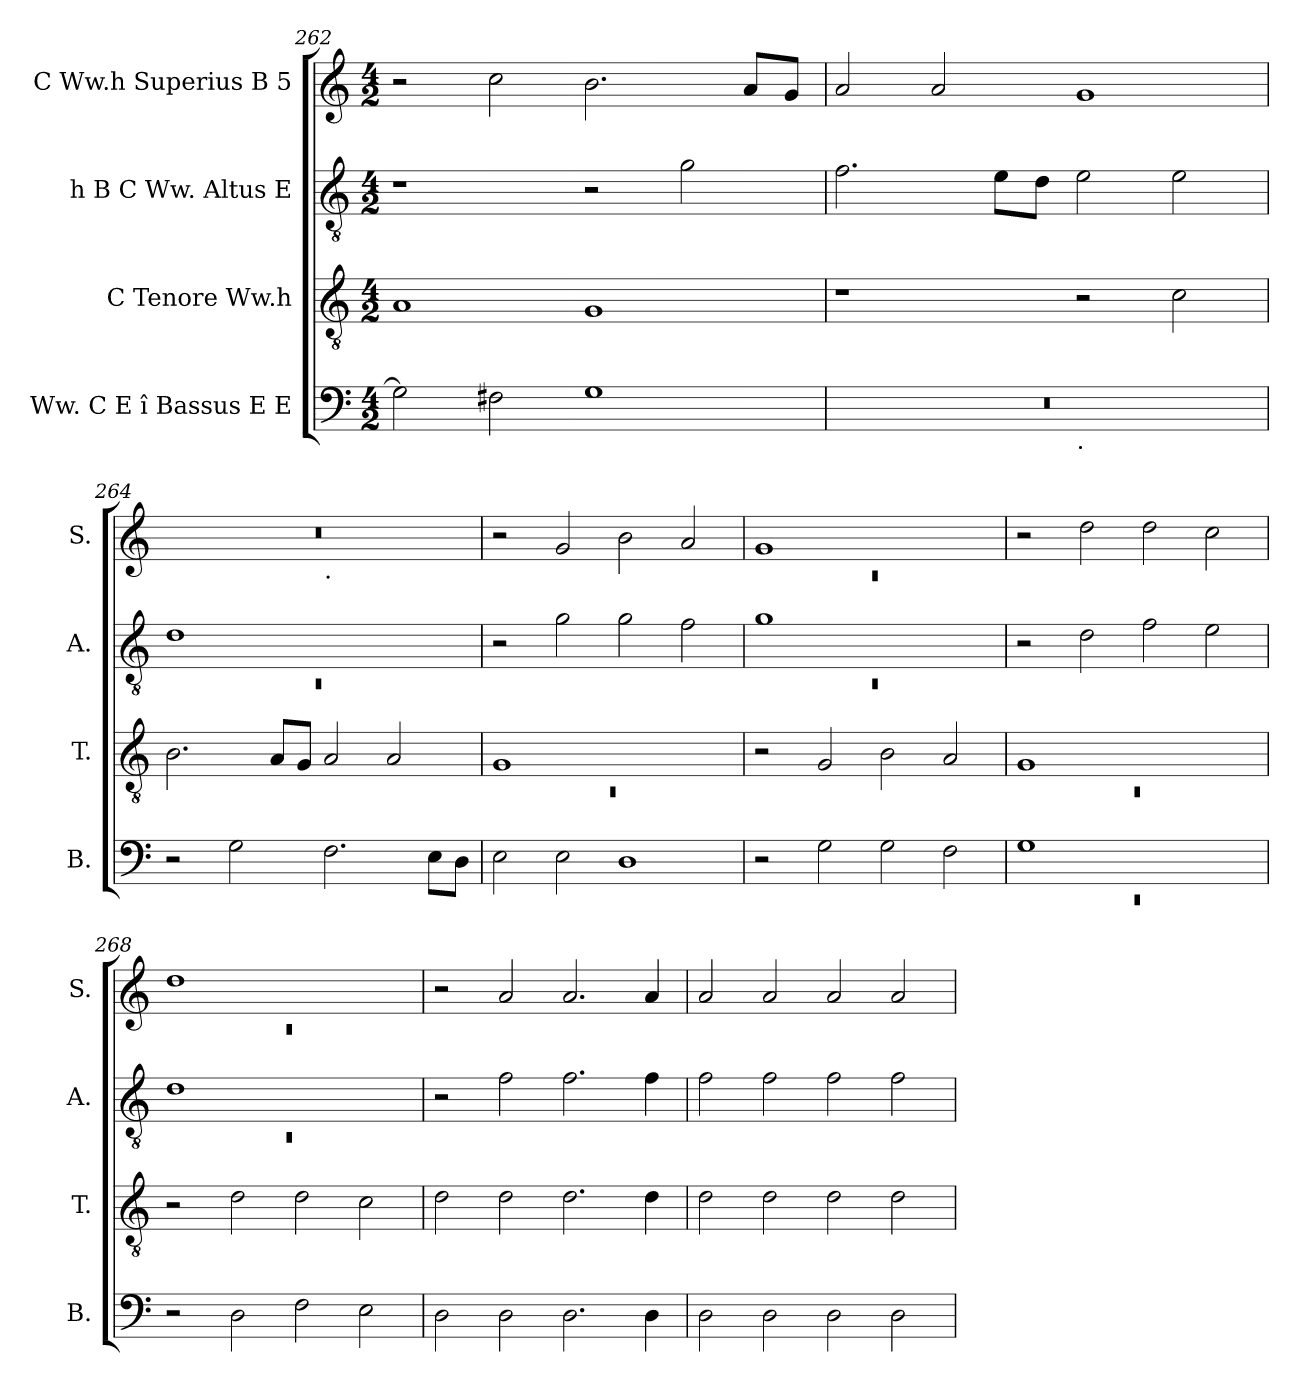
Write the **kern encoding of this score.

**kern	**kern	**kern	**kern
*part4	*part3	*part2	*part1
*staff4	*staff3	*staff2	*staff1
*I"Ww. C E î Bassus E E	*I"C Tenore Ww.h	*I"h B C Ww. Altus E	*I"C Ww.h Superius B 5
*I'B.	*I'T.	*I'A.	*I'S.
!!LO:LB:g=z
*clefF4	*clefGv2	*clefGv2	*clefG2
*k[]	*k[]	*k[]	*k[]
*C:	*C:	*C:	*C:
*M4/2	*M4/2	*M4/2	*M4/2
=262	=262	=262	=262
2G\]	1A	1r	2r
2F#\	.	.	2cc\
1G	1G	2r	2.b\
.	.	2g\	.
.	.	.	8a/L
.	.	.	8g/J
=263	=263	=263	=263
*^	*	*	*
0r	1ryy	1r	2.f\	2a/
.	.	.	.	2a/
.	.	.	8e\L	.
.	.	.	8d\J	.
!	!LO:TX:b:t=.	!	!	!
.	1ryy	2r	2e\	1g
.	.	2c\	2e\	.
=264	=264	=264	=264	=264
*	*	*	*^	*
!	!	!	!	!LO:N:vis=1	!
*v	*v	*	*	*	*^
2r	2.B\	1d	0rC	0r	1ryy
2G\	.	.	.	.	.
.	8A/L	.	.	.	.
.	8G/J	.	.	.	.
!	!	!	!	!	!LO:TX:b:t=.
2.F\	2A/	1ryy	.	.	1ryy
.	2A/	.	.	.	.
8E\L	.	.	.	.	.
8D\J	.	.	.	.	.
*	*	*v	*v	*	*
=265	=265	=265	=265	=265
*	*^	*	*	*
!	!	!LO:N:vis=1	!	!	!
*	*	*	*	*v	*v
2E\	1G	0rC	2r	2r
2E\	.	.	2g\	2g/
1D	1ryy	.	2g\	2b\
.	.	.	2f\	2a/
*	*v	*v	*	*
=266	=266	=266	=266
*	*	*^	*^
!	!	!	!LO:N:vis=1	!	!LO:N:vis=1
2r	2r	1g	0rC	1g	0rc
2G\	2G/	.	.	.	.
2G\	2B\	1ryy	.	1ryy	.
2F\	2A/	.	.	.	.
*	*	*v	*v	*	*
*	*	*	*v	*v
!!LO:PB:g=z
=267	=267	=267	=267
*^	*^	*	*
!	!LO:N:vis=1	!	!LO:N:vis=1	!	!
1G	0rEE	1G	0rC	2r	2r
.	.	.	.	2d\	2dd\
1ryy	.	1ryy	.	2f\	2dd\
.	.	.	.	2e\	2cc\
*v	*v	*	*	*	*
*	*v	*v	*	*
=268	=268	=268	=268
*	*	*^	*^
!	!	!	!LO:N:vis=1	!	!LO:N:vis=1
2r	2r	1d	0rC	1dd	0rc
2D\	2d\	.	.	.	.
2F\	2d\	1ryy	.	1ryy	.
2E\	2c\	.	.	.	.
*	*	*v	*v	*	*
*	*	*	*v	*v
=269	=269	=269	=269
2D\	2d\	2r	2r
2D\	2d\	2f\	2a/
2.D\	2.d\	2.f\	2.a/
4D\	4d\	4f\	4a/
=270	=270	=270	=270
2D\	2d\	2f\	2a/
2D\	2d\	2f\	2a/
2D\	2d\	2f\	2a/
2D\	2d\	2f\	2a/
=	=	=	=
*-	*-	*-	*-
